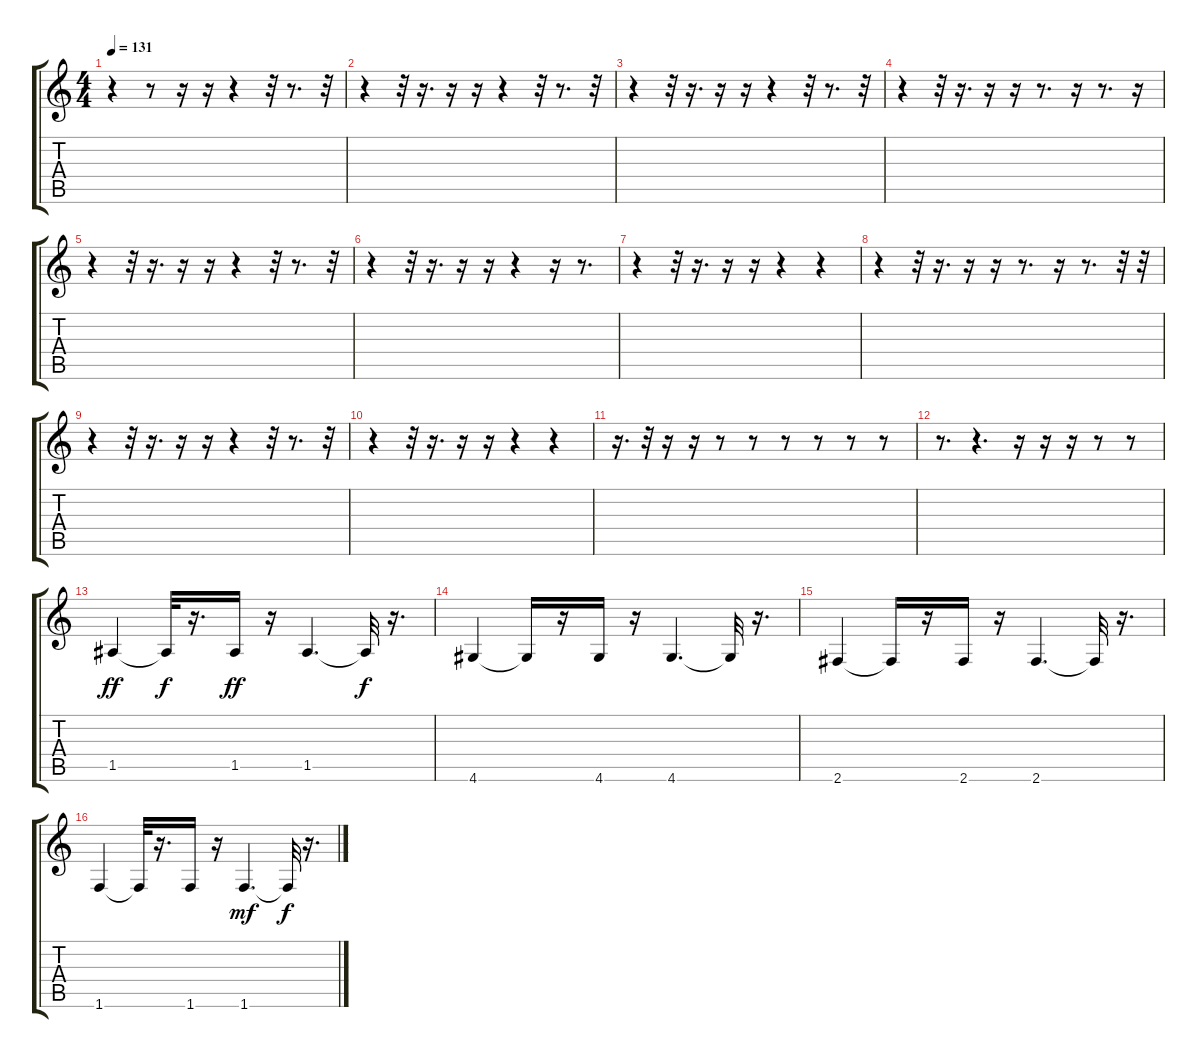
\track "" {instrument electricbasspick}
\staff {score tabs}
\tuning (E4 B3 G3 D3 A2 E2) {hide}
\ts (4 4)
\tempo 131
\clef g2
\ks c
r.4{dy fff} r.8 r.16 r.16 r.4 r.32 r.8{d} r.32 |
r.4 r.32 r.16{d} r.16 r.16 r.4 r.32 r.8{d} r.32 |
r.4 r.32 r.16{d} r.16 r.16 r.4 r.32 r.8{d} r.32 |
r.4 r.32 r.16{d} r.16 r.16 r.8{d} r.16 r.8{d} r.16 |
r.4 r.32 r.16{d} r.16 r.16 r.4 r.32 r.8{d} r.32 |
r.4 r.32 r.16{d} r.16 r.16 r.4 r.16 r.8{d} |
r.4 r.32 r.16{d} r.16 r.16 r.4 r.4 |
r.4 r.32 r.16{d} r.16 r.16 r.8{d} r.16 r.8{d} r.32 r.32 |
r.4 r.32 r.16{d} r.16 r.16 r.4 r.32 r.8{d} r.32 |
r.4 r.32 r.16{d} r.16 r.16 r.4 r.4 |
r.16{d} r.32 r.16 r.16 r.8 r.8 r.8 r.8 r.8 r.8 |
r.8{d} r.4{d} r.16 r.16 r.16 r.8 r.8 |
1.5.4{dy ff} 1.5{t}.32{dy f} r.16{d} 1.5.16{dy ff} r.16 1.5.4{d} 1.5{t}.32{dy f} r.16{d} |
4.6.4 4.6{t}.16 r.16 4.6.16 r.16 4.6.4{d} 4.6{t}.32 r.16{d} |
2.6.4 2.6{t}.16 r.16 2.6.16 r.16 2.6.4{d} 2.6{t}.32 r.16{d} |
1.6.4 1.6{t}.32 r.16{d} 1.6.16 r.16 1.6.4{d dy mf} 1.6{t}.32{dy f} r.16{d}
